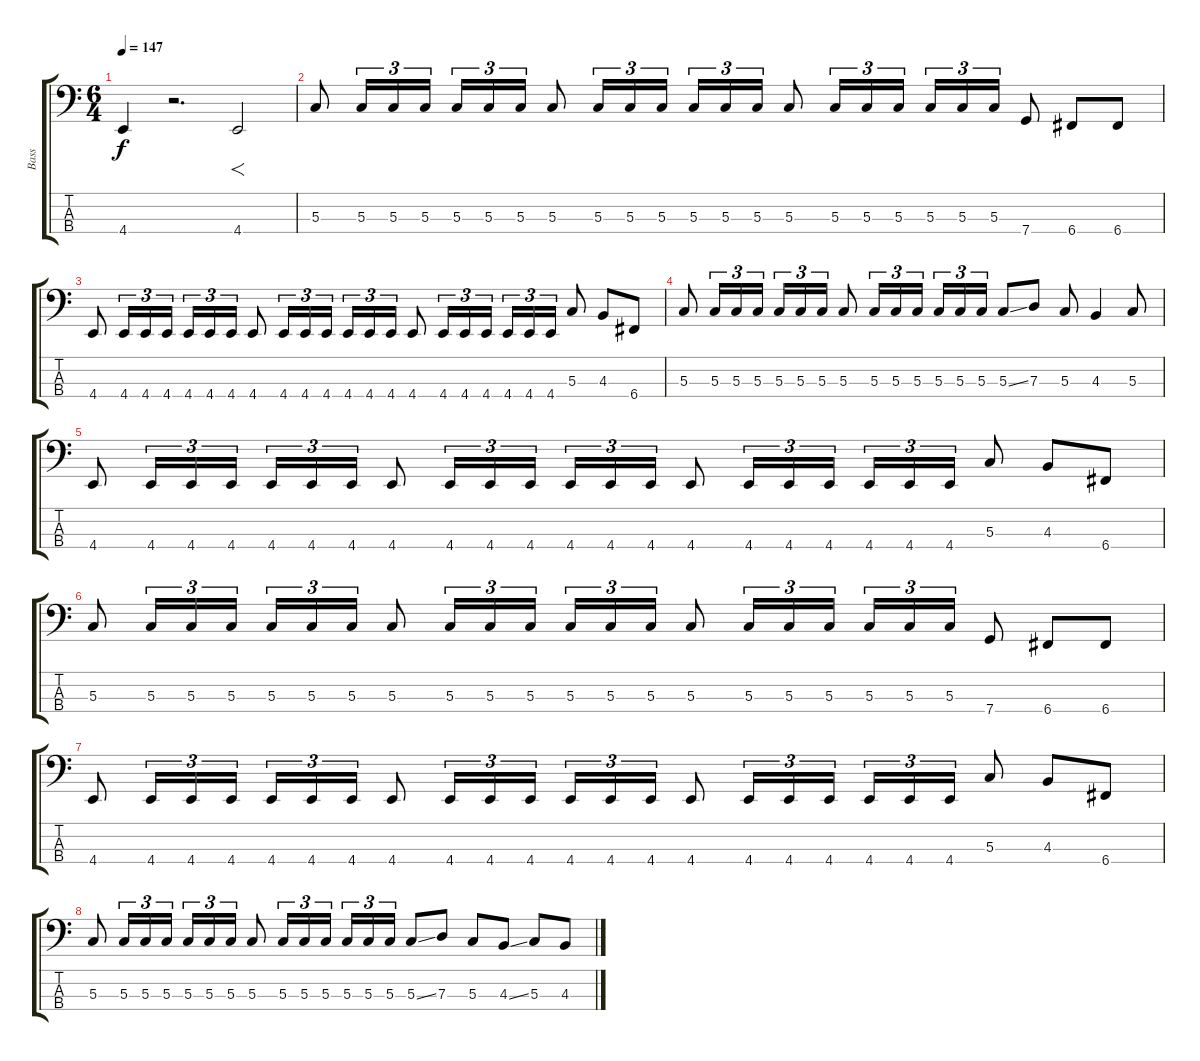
\track ("Bass" "Bass") {instrument electricbassfinger}
\staff {score tabs}
\tuning (F2 C2 G1 C1) {hide}
\ts (6 4)
\tempo 147
\clef f4
\ks c
4.4.4{dy f} r.2{d} 4.4.2{f} |
\section ("" "")
5.3.8 5.3.16{tu (3 2)} 5.3.16{tu (3 2)} 5.3.16{tu (3 2)} 5.3.16{tu (3 2)} 5.3.16{tu (3 2)} 5.3.16{tu (3 2)} 5.3.8 5.3.16{tu (3 2)} 5.3.16{tu (3 2)} 5.3.16{tu (3 2)} 5.3.16{tu (3 2)} 5.3.16{tu (3 2)} 5.3.16{tu (3 2)} 5.3.8 5.3.16{tu (3 2)} 5.3.16{tu (3 2)} 5.3.16{tu (3 2)} 5.3.16{tu (3 2)} 5.3.16{tu (3 2)} 5.3.16{tu (3 2)} 7.4.8 6.4.8 6.4.8 |
4.4.8 4.4.16{tu (3 2)} 4.4.16{tu (3 2)} 4.4.16{tu (3 2)} 4.4.16{tu (3 2)} 4.4.16{tu (3 2)} 4.4.16{tu (3 2)} 4.4.8 4.4.16{tu (3 2)} 4.4.16{tu (3 2)} 4.4.16{tu (3 2)} 4.4.16{tu (3 2)} 4.4.16{tu (3 2)} 4.4.16{tu (3 2)} 4.4.8 4.4.16{tu (3 2)} 4.4.16{tu (3 2)} 4.4.16{tu (3 2)} 4.4.16{tu (3 2)} 4.4.16{tu (3 2)} 4.4.16{tu (3 2)} 5.3.8 4.3.8 6.4.8 |
5.3.8 5.3.16{tu (3 2)} 5.3.16{tu (3 2)} 5.3.16{tu (3 2)} 5.3.16{tu (3 2)} 5.3.16{tu (3 2)} 5.3.16{tu (3 2)} 5.3.8 5.3.16{tu (3 2)} 5.3.16{tu (3 2)} 5.3.16{tu (3 2)} 5.3.16{tu (3 2)} 5.3.16{tu (3 2)} 5.3.16{tu (3 2)} 5.3{ss}.8 7.3.8 5.3.8 4.3.4 5.3.8 |
4.4.8 4.4.16{tu (3 2)} 4.4.16{tu (3 2)} 4.4.16{tu (3 2)} 4.4.16{tu (3 2)} 4.4.16{tu (3 2)} 4.4.16{tu (3 2)} 4.4.8 4.4.16{tu (3 2)} 4.4.16{tu (3 2)} 4.4.16{tu (3 2)} 4.4.16{tu (3 2)} 4.4.16{tu (3 2)} 4.4.16{tu (3 2)} 4.4.8 4.4.16{tu (3 2)} 4.4.16{tu (3 2)} 4.4.16{tu (3 2)} 4.4.16{tu (3 2)} 4.4.16{tu (3 2)} 4.4.16{tu (3 2)} 5.3.8 4.3.8 6.4.8 |
5.3.8 5.3.16{tu (3 2)} 5.3.16{tu (3 2)} 5.3.16{tu (3 2)} 5.3.16{tu (3 2)} 5.3.16{tu (3 2)} 5.3.16{tu (3 2)} 5.3.8 5.3.16{tu (3 2)} 5.3.16{tu (3 2)} 5.3.16{tu (3 2)} 5.3.16{tu (3 2)} 5.3.16{tu (3 2)} 5.3.16{tu (3 2)} 5.3.8 5.3.16{tu (3 2)} 5.3.16{tu (3 2)} 5.3.16{tu (3 2)} 5.3.16{tu (3 2)} 5.3.16{tu (3 2)} 5.3.16{tu (3 2)} 7.4.8 6.4.8 6.4.8 |
4.4.8 4.4.16{tu (3 2)} 4.4.16{tu (3 2)} 4.4.16{tu (3 2)} 4.4.16{tu (3 2)} 4.4.16{tu (3 2)} 4.4.16{tu (3 2)} 4.4.8 4.4.16{tu (3 2)} 4.4.16{tu (3 2)} 4.4.16{tu (3 2)} 4.4.16{tu (3 2)} 4.4.16{tu (3 2)} 4.4.16{tu (3 2)} 4.4.8 4.4.16{tu (3 2)} 4.4.16{tu (3 2)} 4.4.16{tu (3 2)} 4.4.16{tu (3 2)} 4.4.16{tu (3 2)} 4.4.16{tu (3 2)} 5.3.8 4.3.8 6.4.8 |
5.3.8 5.3.16{tu (3 2)} 5.3.16{tu (3 2)} 5.3.16{tu (3 2)} 5.3.16{tu (3 2)} 5.3.16{tu (3 2)} 5.3.16{tu (3 2)} 5.3.8 5.3.16{tu (3 2)} 5.3.16{tu (3 2)} 5.3.16{tu (3 2)} 5.3.16{tu (3 2)} 5.3.16{tu (3 2)} 5.3.16{tu (3 2)} 5.3{ss}.8 7.3.8 5.3.8 4.3{ss}.8 5.3.8 4.3.8
